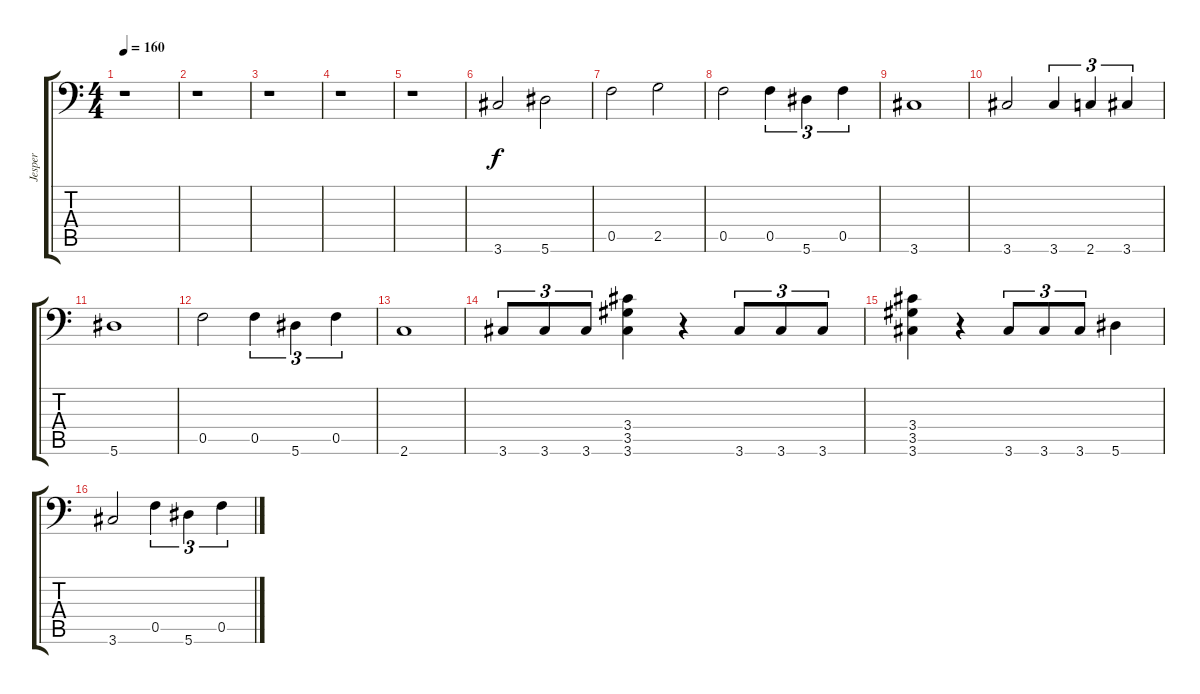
\track ("Jesper" "Jesper") {instrument distortionguitar}
\staff {score tabs}
\tuning (C4 G3 Eb3 Bb2 F2 Bb1) {hide}
\ts (4 4)
\tempo 160
\clef f4
\ks c
r.1{dy f} |
r.1 |
r.1 |
r.1 |
r.1 |
3.6.2 5.6.2 |
0.5.2 2.5.2 |
0.5.2 0.5.4{tu (3 2)} 5.6.4{tu (3 2)} 0.5.4{tu (3 2)} |
3.6.1 |
3.6.2 3.6.4{tu (3 2)} 2.6.4{tu (3 2)} 3.6.4{tu (3 2)} |
5.6.1 |
0.5.2 0.5.4{tu (3 2)} 5.6.4{tu (3 2)} 0.5.4{tu (3 2)} |
2.6.1 |
3.6.8{tu (3 2)} 3.6.8{tu (3 2)} 3.6.8{tu (3 2)} (3.4 3.5 3.6).4 r.4 3.6.8{tu (3 2)} 3.6.8{tu (3 2)} 3.6.8{tu (3 2)} |
(3.4 3.5 3.6).4 r.4 3.6.8{tu (3 2)} 3.6.8{tu (3 2)} 3.6.8{tu (3 2)} 5.6.4 |
3.6.2 0.5.4{tu (3 2)} 5.6.4{tu (3 2)} 0.5.4{tu (3 2)}
